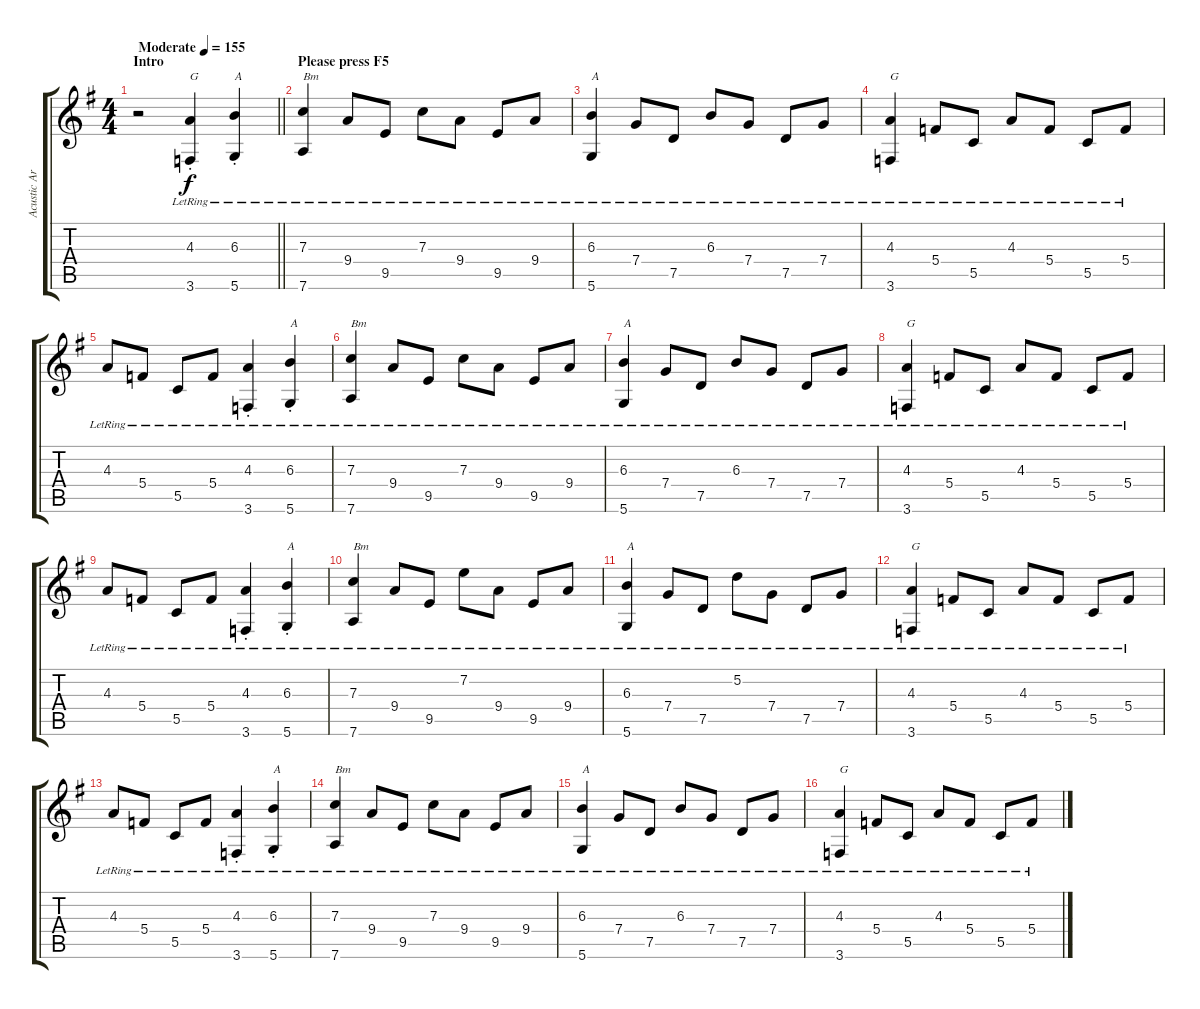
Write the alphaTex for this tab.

\track ("Acustic Arpeggio" "Acustic Ar") {instrument acousticguitarsteel}
\staff {score tabs}
\tuning (D4 A3 F3 C3 G2 D2) {hide}
\ts (4 4)
\section ("" "Intro")
\tempo (155 "Moderate")
\clef g2
\barLineRight lightlight
\ks g
r.2{dy f instrument acousticguitarsteel} (4.3{st lr} 3.6{st lr}).4{txt "G"} (6.3{st lr} 5.6{st lr}).4{txt "A"} |
\section ("" "Please press F5")
(7.3{lr} 7.6{lr}).4{txt "Bm"} 9.4{lr}.8 9.5{lr}.8 7.3{lr}.8 9.4{lr}.8 9.5{lr}.8 9.4{lr}.8 |
(6.3{lr} 5.6{lr}).4{txt "A"} 7.4{lr}.8 7.5{lr}.8 6.3{lr}.8 7.4{lr}.8 7.5{lr}.8 7.4{lr}.8 |
(4.3{lr} 3.6{lr}).4{txt "G"} 5.4{lr}.8 5.5{lr}.8 4.3{lr}.8 5.4{lr}.8 5.5{lr}.8 5.4{lr}.8 |
4.3{lr}.8 5.4{lr}.8 5.5{lr}.8 5.4{lr}.8 (4.3{st lr} 3.6{st lr}).4 (6.3{st lr} 5.6{st lr}).4{txt "A"} |
(7.3{lr} 7.6{lr}).4{txt "Bm"} 9.4{lr}.8 9.5{lr}.8 7.3{lr}.8 9.4{lr}.8 9.5{lr}.8 9.4{lr}.8 |
(6.3{lr} 5.6{lr}).4{txt "A"} 7.4{lr}.8 7.5{lr}.8 6.3{lr}.8 7.4{lr}.8 7.5{lr}.8 7.4{lr}.8 |
(4.3{lr} 3.6{lr}).4{txt "G"} 5.4{lr}.8 5.5{lr}.8 4.3{lr}.8 5.4{lr}.8 5.5{lr}.8 5.4{lr}.8 |
4.3{lr}.8 5.4{lr}.8 5.5{lr}.8 5.4{lr}.8 (4.3{st lr} 3.6{st lr}).4 (6.3{st lr} 5.6{st lr}).4{txt "A"} |
(7.3{lr} 7.6{lr}).4{txt "Bm"} 9.4{lr}.8 9.5{lr}.8 7.2{lr}.8 9.4{lr}.8 9.5{lr}.8 9.4{lr}.8 |
(6.3{lr} 5.6{lr}).4{txt "A"} 7.4{lr}.8 7.5{lr}.8 5.2{lr}.8 7.4{lr}.8 7.5{lr}.8 7.4{lr}.8 |
(4.3{lr} 3.6{lr}).4{txt "G"} 5.4{lr}.8 5.5{lr}.8 4.3{lr}.8 5.4{lr}.8 5.5{lr}.8 5.4{lr}.8 |
4.3{lr}.8 5.4{lr}.8 5.5{lr}.8 5.4{lr}.8 (4.3{st lr} 3.6{st lr}).4 (6.3{st lr} 5.6{st lr}).4{txt "A"} |
(7.3{lr} 7.6{lr}).4{txt "Bm"} 9.4{lr}.8 9.5{lr}.8 7.3{lr}.8 9.4{lr}.8 9.5{lr}.8 9.4{lr}.8 |
(6.3{lr} 5.6{lr}).4{txt "A"} 7.4{lr}.8 7.5{lr}.8 6.3{lr}.8 7.4{lr}.8 7.5{lr}.8 7.4{lr}.8 |
(4.3{lr} 3.6{lr}).4{txt "G"} 5.4{lr}.8 5.5{lr}.8 4.3{lr}.8 5.4{lr}.8 5.5{lr}.8 5.4{lr}.8
